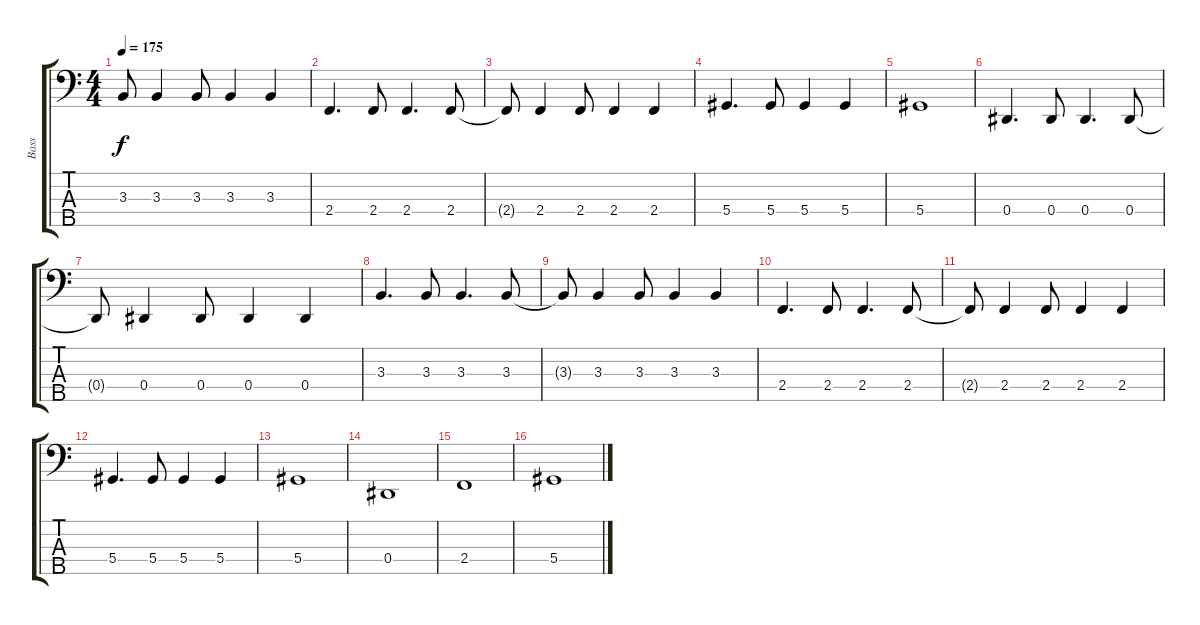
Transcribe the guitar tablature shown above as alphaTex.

\track ("Bass" "Bass") {instrument electricbassfinger}
\staff {score tabs}
\tuning (Gb2 Db2 Ab1 Eb1 Bb0) {hide}
\ts (4 4)
\tempo 175
\clef f4
\ks c
3.3{t}.8{dy f} 3.3.4 3.3.8 3.3.4 3.3.4 |
2.4.4{d} 2.4.8 2.4.4{d} 2.4.8 |
2.4{t}.8 2.4.4 2.4.8 2.4.4 2.4.4 |
5.4.4{d} 5.4.8 5.4.4 5.4.4 |
5.4.1 |
0.4.4{d} 0.4.8 0.4.4{d} 0.4.8 |
0.4{t}.8 0.4.4 0.4.8 0.4.4 0.4.4 |
3.3.4{d} 3.3.8 3.3.4{d} 3.3.8 |
3.3{t}.8 3.3.4 3.3.8 3.3.4 3.3.4 |
2.4.4{d} 2.4.8 2.4.4{d} 2.4.8 |
2.4{t}.8 2.4.4 2.4.8 2.4.4 2.4.4 |
5.4.4{d} 5.4.8 5.4.4 5.4.4 |
5.4.1 |
0.4.1 |
2.4.1 |
5.4.1
